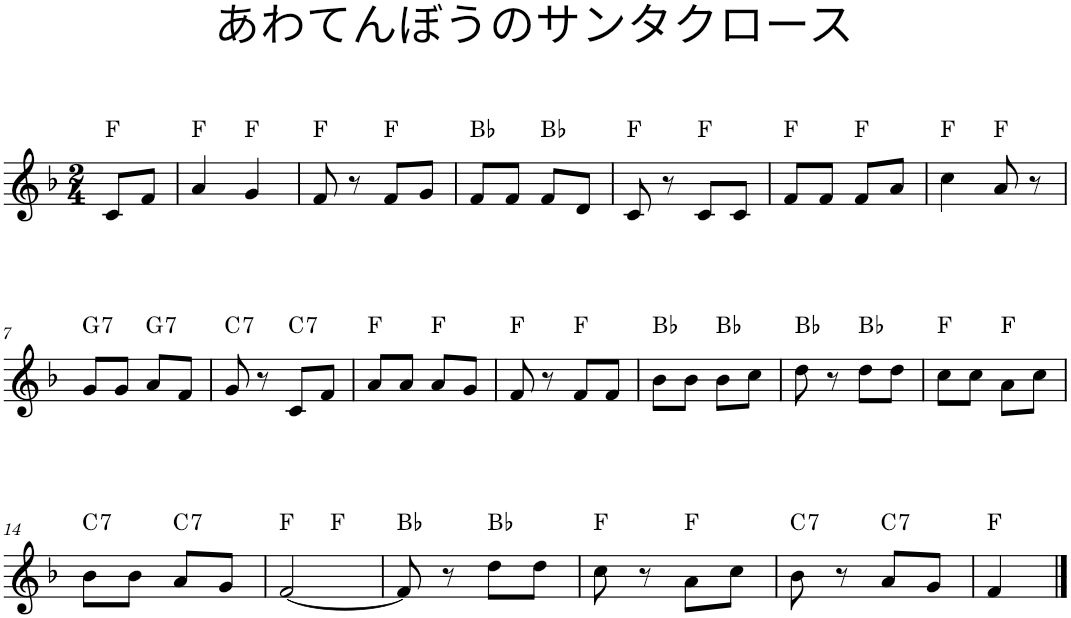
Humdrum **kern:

**kern	**harte
*part1	*part1
*staff1	*
*I"Piano	*
*I'Pno.	*
*clefG2	*
*k[b-]	*
*M2/4	*
=	=
8c/L	F:maj
8f/J	.
=1	=1
4a/	F:maj
4g/	F:maj
=2	=2
8f/	F:maj
8r	.
8f/L	F:maj
8g/J	.
=3	=3
8f/L	Bb:maj
8f/J	.
8f/L	Bb:maj
8d/J	.
=4	=4
8c/	F:maj
8r	.
8c/L	F:maj
8c/J	.
=5	=5
8f/L	F:maj
8f/J	.
8f/L	F:maj
8a/J	.
=6	=6
4cc\	F:maj
8a/	F:maj
8r	.
!!LO:LB:g=z
=7	=7
!	!LO:H:kt=7
8g/L	G:7
8g/J	.
!	!LO:H:kt=7
8a/L	G:7
8f/J	.
=8	=8
!	!LO:H:kt=7
8g/	C:7
8r	.
!	!LO:H:kt=7
8c/L	C:7
8f/J	.
=9	=9
8a/L	F:maj
8a/J	.
8a/L	F:maj
8g/J	.
=10	=10
8f/	F:maj
8r	.
8f/L	F:maj
8f/J	.
=11	=11
8b-\L	Bb:maj
8b-\J	.
8b-\L	Bb:maj
8cc\J	.
=12	=12
8dd\	Bb:maj
8r	.
8dd\L	Bb:maj
8dd\J	.
=13	=13
8cc\L	F:maj
8cc\J	.
8a\L	F:maj
8cc\J	.
!!LO:LB:g=z
=14	=14
!	!LO:H:kt=7
8b-\L	C:7
8b-\J	.
!	!LO:H:kt=7
8a/L	C:7
8g/J	.
=15	=15
*^	*
[<2f/	4ryy	F:maj
.	4ryy	F:maj
*v	*v	*
=16	=16
8f/]	Bb:maj
8r	.
8dd\L	Bb:maj
8dd\J	.
=17	=17
8cc\	F:maj
8r	.
8a\L	F:maj
8cc\J	.
=18	=18
!	!LO:H:kt=7
8b-\	C:7
8r	.
!	!LO:H:kt=7
8a/L	C:7
8g/J	.
=19	=19
4f/	F:maj
==	==
*-	*-
